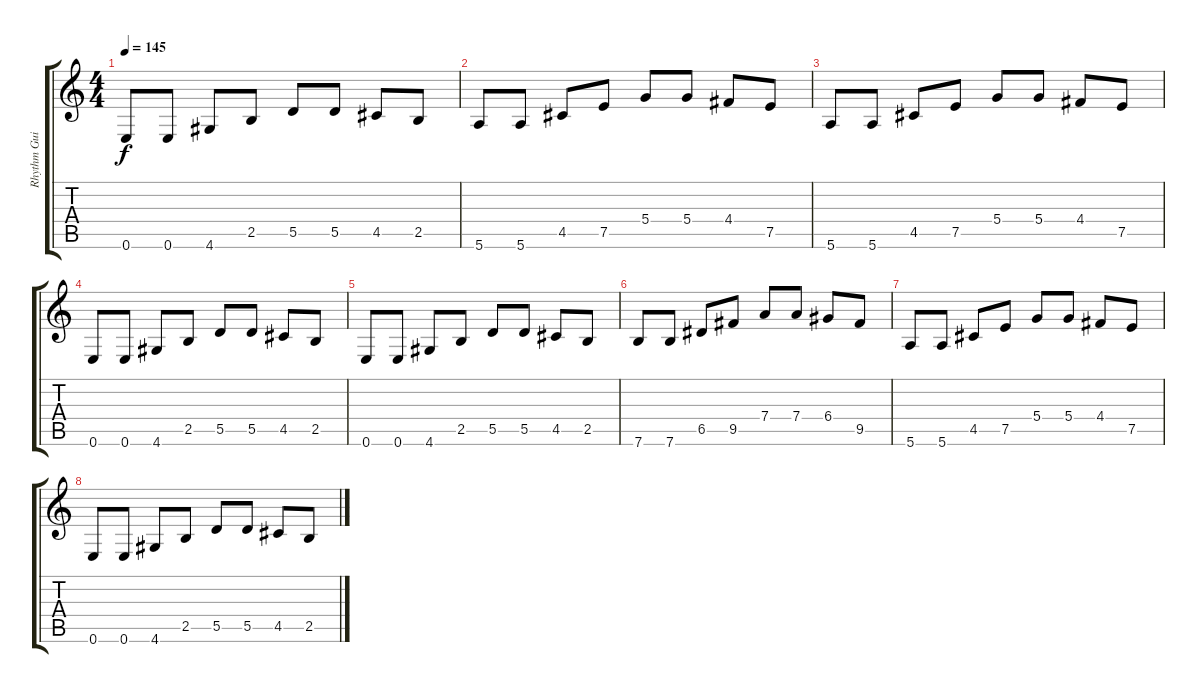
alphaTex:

\track ("Rhythm Guitar" "Rhythm Gui") {instrument electricguitarclean}
\staff {score tabs}
\tuning (E4 B3 G3 D3 A2 E2) {hide}
\ts (4 4)
\tempo 145
\clef g2
\ks c
0.6.8{dy f volume 7} 0.6.8 4.6.8 2.5.8 5.5.8 5.5.8 4.5.8 2.5.8 |
5.6.8 5.6.8 4.5.8 7.5.8 5.4.8 5.4.8 4.4.8 7.5.8 |
5.6.8{volume 4} 5.6.8 4.5.8 7.5.8 5.4.8 5.4.8 4.4.8 7.5.8 |
0.6.8 0.6.8 4.6.8 2.5.8 5.5.8 5.5.8 4.5.8 2.5.8 |
0.6.8{volume 2} 0.6.8 4.6.8 2.5.8 5.5.8 5.5.8 4.5.8 2.5.8 |
7.6.8 7.6.8 6.5.8 9.5.8 7.4.8 7.4.8 6.4.8 9.5.8 |
5.6.8{volume 0} 5.6.8 4.5.8 7.5.8 5.4.8 5.4.8 4.4.8 7.5.8 |
0.6.8 0.6.8 4.6.8 2.5.8 5.5.8 5.5.8 4.5.8 2.5.8
